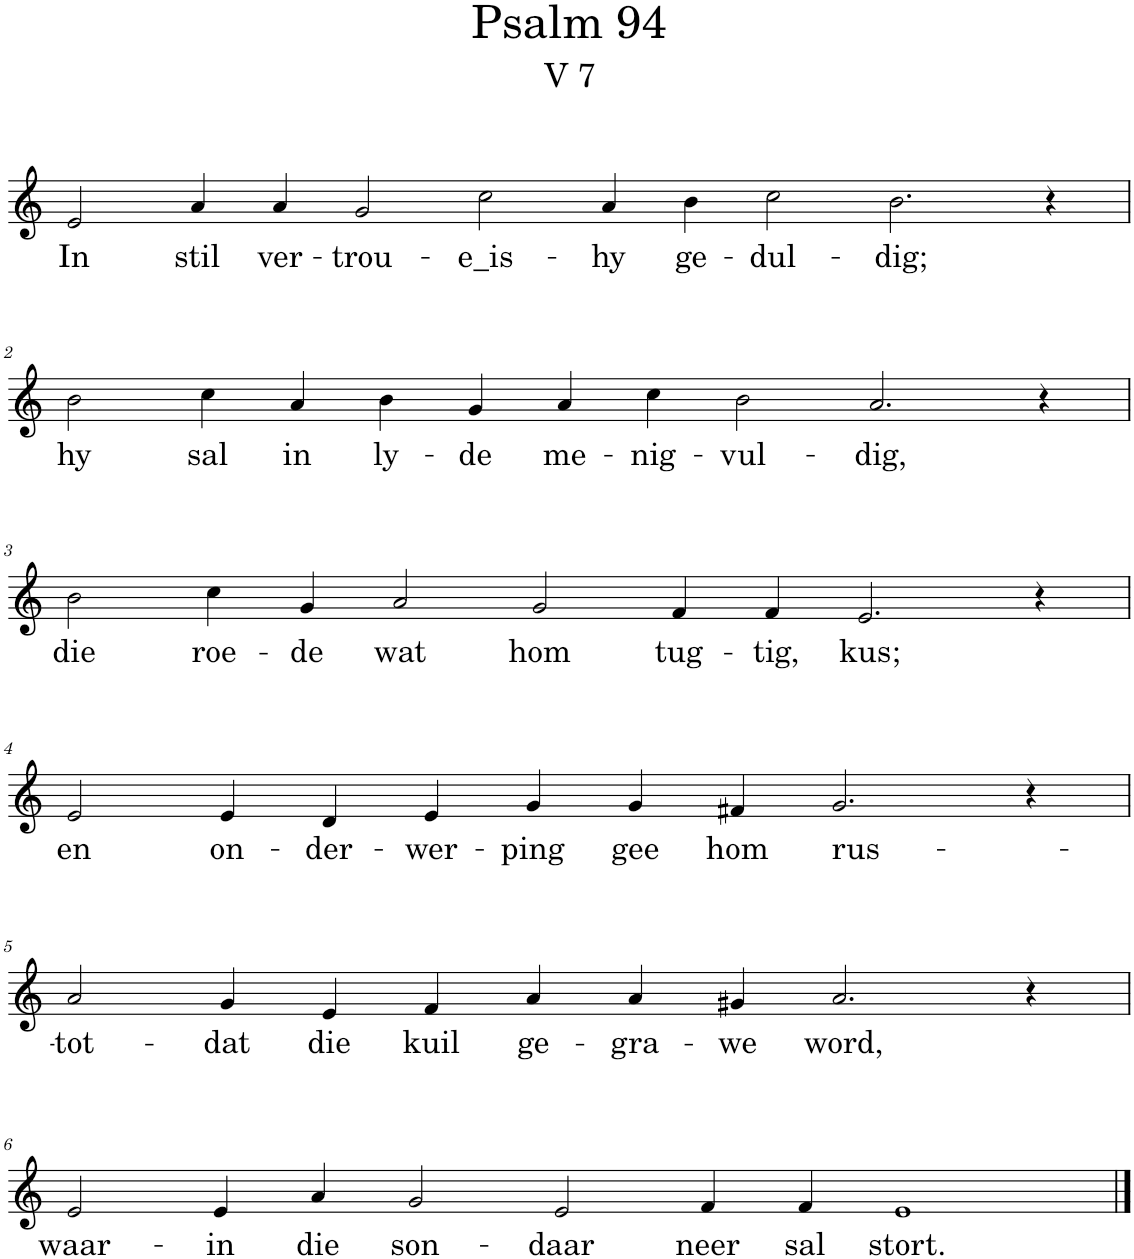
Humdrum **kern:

**kern	**text
*part1	*part1
*staff1	*staff1
*I"Pipe Organ	*
*I'Org.	*
*clefG2	*
*k[]	*
*M16/4	*
=1	=1
!	!LO:LY:b
2e/	In
!	!LO:LY:b
4a/	stil
!	!LO:LY:b
4a/	ver-
!	!LO:LY:b
2g/	-trou-
!	!LO:LY:b
2cc\	-e_is-
!	!LO:LY:b
4a/	-hy
!	!LO:LY:b
4b\	ge-
!	!LO:LY:b
2cc\	-dul-
!	!LO:LY:b
2.b\	-dig;
4r	.
!!LO:LB:g=z
=2	=2
*M14/4	*
!	!LO:LY:b
2b\	hy
!	!LO:LY:b
4cc\	sal
!	!LO:LY:b
4a/	in
!	!LO:LY:b
4b\	ly-
!	!LO:LY:b
4g/	-de
!	!LO:LY:b
4a/	me-
!	!LO:LY:b
4cc\	-nig-
!	!LO:LY:b
2b\	-vul-
!	!LO:LY:b
2.a/	-dig,
4r	.
!!LO:LB:g=z
=3	=3
!	!LO:LY:b
2b\	die
!	!LO:LY:b
4cc\	roe-
!	!LO:LY:b
4g/	-de
!	!LO:LY:b
2a/	wat
!	!LO:LY:b
2g/	hom
!	!LO:LY:b
4f/	tug-
!	!LO:LY:b
4f/	-tig,
!	!LO:LY:b
2.e/	kus;
4r	.
!!LO:LB:g=z
=4	=4
*M12/4	*
!	!LO:LY:b
2e/	en
!	!LO:LY:b
4e/	on-
!	!LO:LY:b
4d/	-der-
!	!LO:LY:b
4e/	-wer-
!	!LO:LY:b
4g/	-ping
!	!LO:LY:b
4g/	gee
!	!LO:LY:b
4f#X/	hom
!	!LO:LY:b
2.g/	rus-
4r	.
!!LO:LB:g=z
=5	=5
!	!LO:LY:b
2a/	-tot-
!	!LO:LY:b
4g/	-dat
!	!LO:LY:b
4e/	die
!	!LO:LY:b
4f/	kuil
!	!LO:LY:b
4a/	ge-
!	!LO:LY:b
4a/	-gra-
!	!LO:LY:b
4g#X/	-we
!	!LO:LY:b
2.a/	word,
4r	.
!!LO:LB:g=z
=6	=6
*M14/4	*
!	!LO:LY:b
2e/	waar-
!	!LO:LY:b
4e/	-in
!	!LO:LY:b
4a/	die
!	!LO:LY:b
2g/	son-
!	!LO:LY:b
2e/	-daar
!	!LO:LY:b
4f/	neer
!	!LO:LY:b
4f/	sal
!	!LO:LY:b
1e	stort.
==	==
*-	*-
